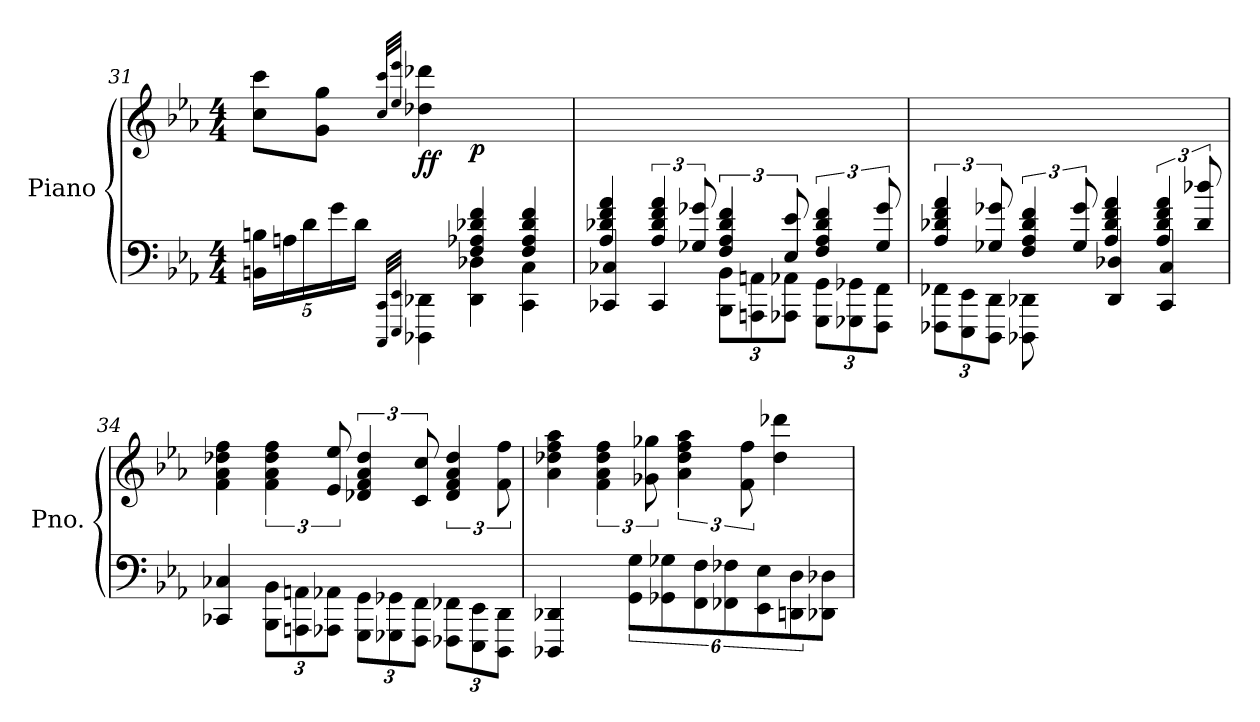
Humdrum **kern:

**kern	**kern	**dynam
*part1	*part1	*part1
*staff2	*staff1	*staff1/2
*I"Piano	*	*
*I'Pno.	*	*
!!LO:PB:g=z
*clefF4	*clefG2	*
*k[b-e-a-]	*k[b-e-a-]	*
*M4/4	*M4/4	*
=31	=31	=31
*^	*	*
*	*Xbrackettup	*	*
2ryy	20BBn\ 20Bn\LL	8cc\ 8ccc\L	.
.	20An\	.	.
.	20d\	.	.
.	.	8g\ 8gg\J	.
.	20g\	.	.
.	20d\JJ	.	.
.	32qCCC/ 32qCC/LLL	32qcc/ 32qccc/LLL	.
.	32qEEE-/ 32qEE-/JJJ	32qee-/ 32qeee-/JJJ	.
!	!	!	!LO:DY:b
.	4DDD-X\ 4DD-X\	4dd-X\ 4ddd-X\	ff
!	!	!	!LO:DY:b
4F/ 4A-/ 4d-X/ 4f/	4DD-\ 4D-X\	2ryy	p
4F/ 4A-/ 4d-/ 4f/	4CC\ 4C\	.	.
=32	=32	=32	=32
4A-/ 4d-X/ 4f/ 4a-/	4CC-X/ 4C-X/	1ryy	.
*brackettup	*	*	*
6A-/ 6d-/ 6f/ 6a-/	4CC-/	.	.
12G-X/ 12g-X/	.	.	.
*	*Xbrackettup	*	*
6F/ 6A-/ 6d-/ 6f/	12BBB-\ 12BB-\L	.	.
.	12AAAn\ 12AAn\	.	.
12E-/ 12e-/	12AAA-X\ 12AA-X\J	.	.
*brackettup	*Xbrackettup	*	*
6F/ 6A-/ 6d-/ 6f/	12GGG\ 12GG\L	.	.
.	12GGG-X\ 12GG-X\	.	.
12G-/ 12g-/	12FFF\ 12FF\J	.	.
=33	=33	=33	=33
*brackettup	*Xbrackettup	*	*
6A-/ 6d-X/ 6f/ 6a-/	12FFF-X\ 12FF-X\L	1ryy	.
.	12EEE-\ 12EE-\	.	.
12G-X/ 12g-X/	12DDD\ 12DD\J	.	.
*brackettup	*	*	*
6F/ 6A-/ 6d-/ 6f/	8DDD-X\ 8DD-X\	.	.
.	8ryy	.	.
12G-/ 12g-/	.	.	.
4A-/ 4d-/ 4f/ 4a-/	4DD-/ 4D-X/	.	.
6A-/ 6d-/ 6f/ 6a-/	4CC/ 4C/	.	.
12d-/ 12dd-X/	.	.	.
*v	*v	*	*
!!LO:LB:g=z
=34	=34	=34
4CC-X/ 4C-X/	4f\ 4a-\ 4dd-X\ 4ff\	.
*Xbrackettup	*	*
12BBB-\ 12BB-\L	6f\ 6a-\ 6dd-\ 6ff\	.
12AAAn\ 12AAn\	.	.
12AAA-X\ 12AA-X\J	12e-/ 12ee-/	.
12GGG\ 12GG\L	6d-X/ 6f/ 6a-/ 6dd-/	.
12GGG-X\ 12GG-X\	.	.
12FFF\ 12FF\J	12c/ 12cc/	.
12FFF-X\ 12FF-X\L	6d-/ 6f/ 6a-/ 6dd-/	.
12EEE-\ 12EE-\	.	.
12DDD\ 12DD\J	12f\ 12ff\	.
=35	=35	=35
4DDD-X/ 4DD-X/	4a-\ 4dd-X\ 4ff\ 4aa-\	.
8ryy	6f\ 6a-\ 6dd-\ 6ff\	.
*brackettup	*	*
12GG\ 12G\L	.	.
.	12g-X\ 12gg-X\	.
12GG-X\ 12G-X\	.	.
.	6a-\ 6dd-\ 6ff\ 6aa-\	.
12FF\ 12F\	.	.
12FF-X\ 12F-X\	.	.
.	12f\ 12ff\	.
12EE-\ 12E-\	.	.
.	4dd-\ 4ddd-X\	.
12DDn\ 12D\	.	.
8DD-X\ 8D-X\J	.	.
=	=	=
*-	*-	*-
